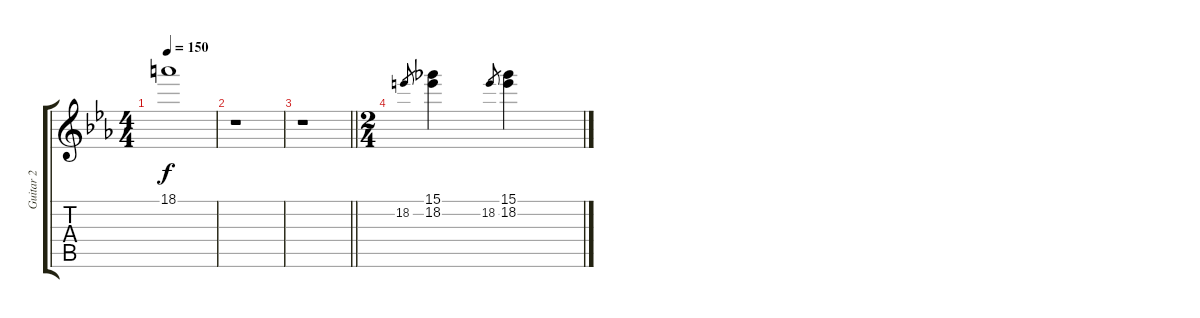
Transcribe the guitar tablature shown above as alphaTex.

\track ("Guitar 2" "Guitar 2") {instrument distortionguitar}
\staff {score tabs}
\tuning (Eb4 Bb3 Gb3 Db3 Ab2 Eb2) {hide}
\ts (4 4)
\tempo 150
\clef g2
\ks eb
18.1{t}.1{dy f} |
r.1 |
\barLineRight lightlight
r.1 |
\ts (2 4)
18.2.8{gr} (15.1 18.2).4 18.2.8{gr} (15.1 18.2).4
